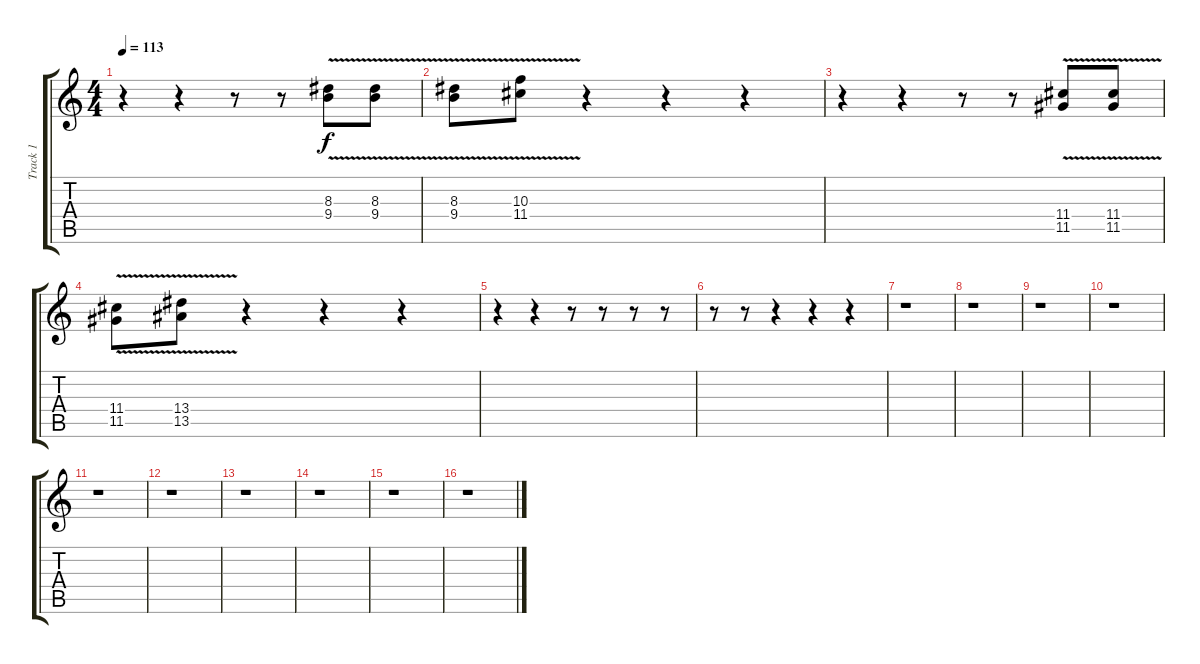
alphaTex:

\track ("Track 1" "Track 1") {instrument distortionguitar}
\staff {score tabs}
\tuning (E4 B3 G3 D3 A2 E2) {hide}
\ts (4 4)
\tempo 113
\clef g2
\ks c
r.4{dy f} r.4 r.8 r.8 (8.3{v} 9.4{v}).8 (8.3{v} 9.4{v}).8 |
(8.3{v} 9.4{v}).8 (10.3{v} 11.4{v}).8 r.4 r.4 r.4 |
r.4 r.4 r.8 r.8 (11.4{v} 11.5{v}).8 (11.4{v} 11.5{v}).8 |
(11.4{v} 11.5{v}).8 (13.4{v} 13.5{v}).8 r.4 r.4 r.4 |
r.4 r.4 r.8 r.8 r.8 r.8 |
r.8 r.8 r.4 r.4 r.4 |
r.1 |
r.1 |
r.1 |
r.1 |
r.1 |
r.1 |
r.1 |
r.1 |
r.1 |
r.1
